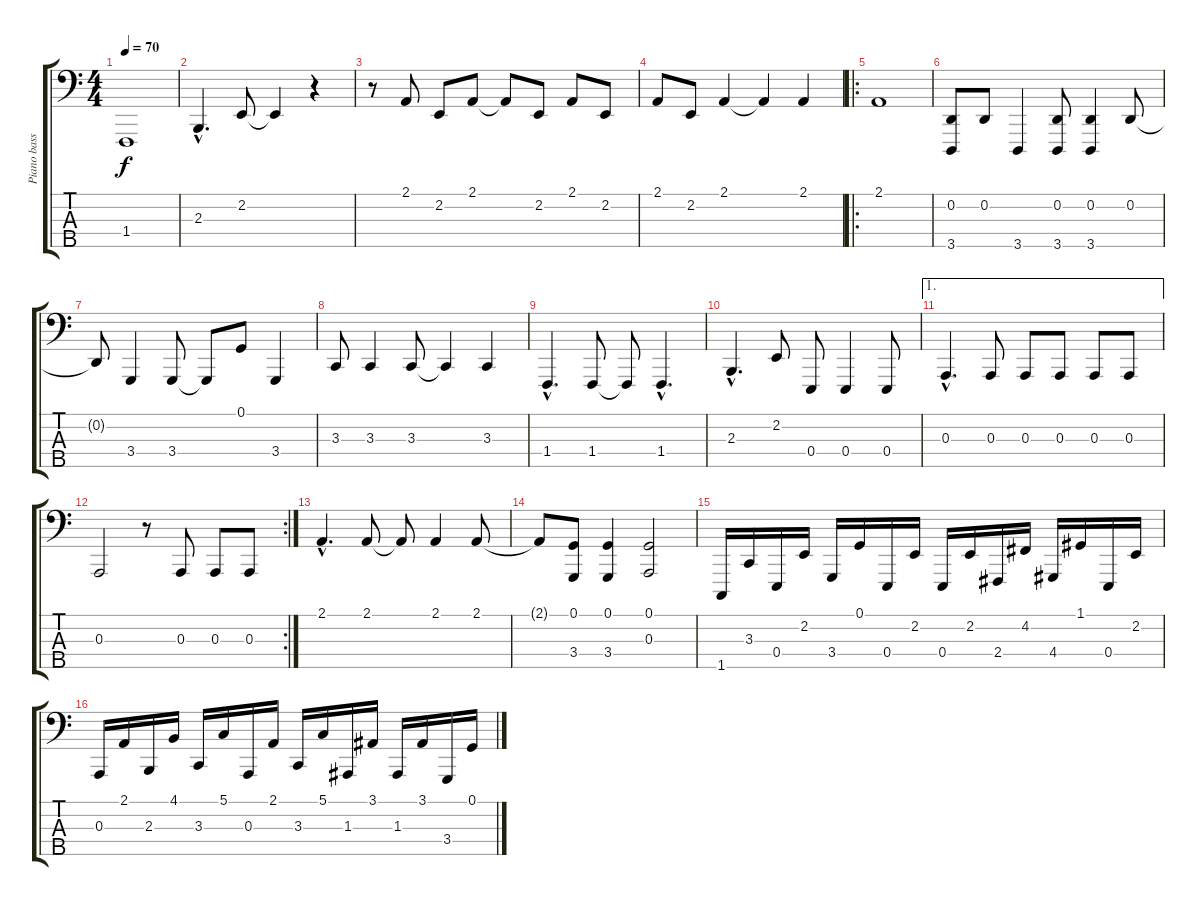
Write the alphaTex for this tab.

\track ("Piano bass" "Piano bass") {instrument brightacousticpiano}
\staff {score tabs}
\tuning (G2 D2 A1 E1 B0) {hide}
\ts (4 4)
\tempo 70
\clef f4
\ks c
1.4.1{dy f} |
2.3{hac}.4{d} 2.2.8 2.2{t}.4 r.4 |
r.8 2.1.8 2.2.8 2.1.8 2.1{t}.8 2.2.8 2.1.8 2.2.8 |
2.1.8 2.2.8 2.1.4 2.1{t}.4 2.1.4 |
\ro
2.1.1 |
(0.2 3.5).8 0.2.8 3.5.4 (0.2 3.5).8 (0.2 3.5).4 0.2.8 |
0.2{t}.8 3.4.4 3.4.8 3.4{t}.8 0.1.8 3.4.4 |
3.3.8 3.3.4 3.3.8 3.3{t}.4 3.3.4 |
1.4{hac}.4{d} 1.4.8 1.4{t}.8 1.4{hac}.4{d} |
2.3{hac}.4{d} 2.2.8 0.4.8 0.4.4 0.4.8 |
\ae 1
0.3{hac}.4{d} 0.3.8 0.3.8 0.3.8 0.3.8 0.3.8 |
\rc 2
0.3.2 r.8 0.3.8 0.3.8 0.3.8 |
2.1{hac}.4{d} 2.1.8 2.1{t}.8 2.1.4 2.1.8 |
2.1{t}.8 (0.1 3.4).8 (0.1 3.4).4 (0.1 0.3).2 |
1.5.16 3.3.16 0.4.16 2.2.16 3.4.16 0.1.16 0.4.16 2.2.16 0.4.16 2.2.16 2.4.16 4.2.16 4.4.16 1.1.16 0.4.16 2.2.16 |
0.3.16 2.1.16 2.3.16 4.1.16 3.3.16 5.1.16 0.3.16 2.1.16 3.3.16 5.1.16 1.3.16 3.1.16 1.3.16 3.1.16 3.4.16 0.1.16
